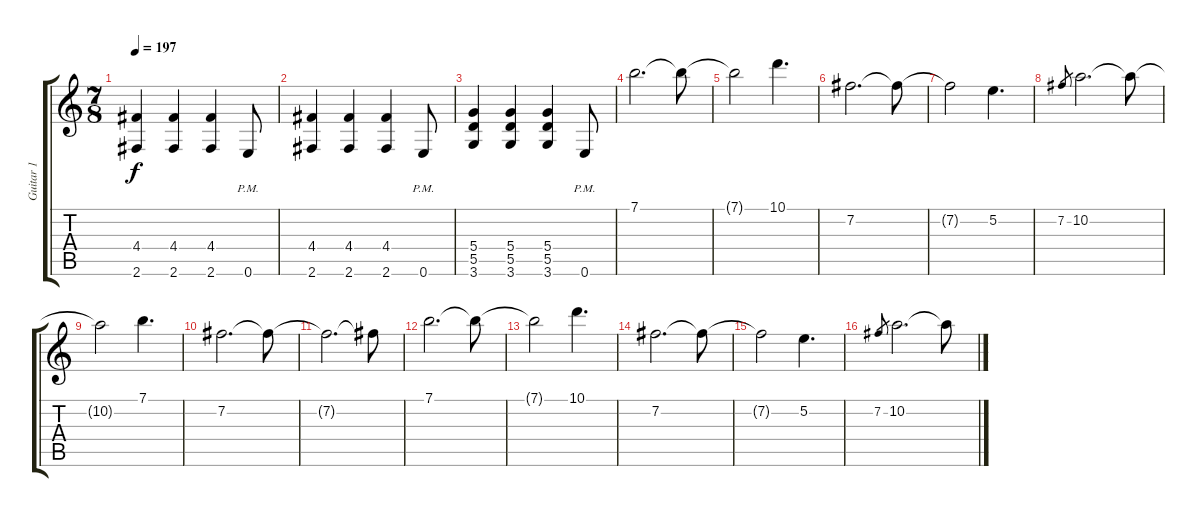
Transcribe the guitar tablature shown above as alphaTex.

\track ("Guitar 1" "Guitar 1") {instrument distortionguitar}
\staff {score tabs}
\tuning (E4 B3 G3 D3 A2 E2) {hide}
\ts (7 8)
\tempo 197
\clef g2
\ks c
(4.4 2.6).4{dy f} (4.4 2.6).4 (4.4 2.6).4 0.6{pm}.8 |
(4.4 2.6).4 (4.4 2.6).4 (4.4 2.6).4 0.6{pm}.8 |
(5.4 5.5 3.6).4 (5.4 5.5 3.6).4 (5.4 5.5 3.6).4 0.6{pm}.8 |
7.1.2{d balance 8 instrument electricguitarjazz} 7.1{t}.8 |
7.1{t}.2 10.1.4{d} |
7.2.2{d} 7.2{t}.8 |
7.2{t}.2 5.2.4{d} |
7.2.8{gr} 10.2.2{d} 10.2{t}.8 |
10.2{t}.2 7.1.4{d} |
7.2.2{d} 7.2{t}.8 |
7.2{t}.2{d} 7.2{t}.8 |
7.1.2{d balance 8 instrument electricguitarjazz} 7.1{t}.8 |
7.1{t}.2 10.1.4{d} |
7.2.2{d} 7.2{t}.8 |
7.2{t}.2 5.2.4{d} |
7.2.8{gr} 10.2.2{d} 10.2{t}.8
